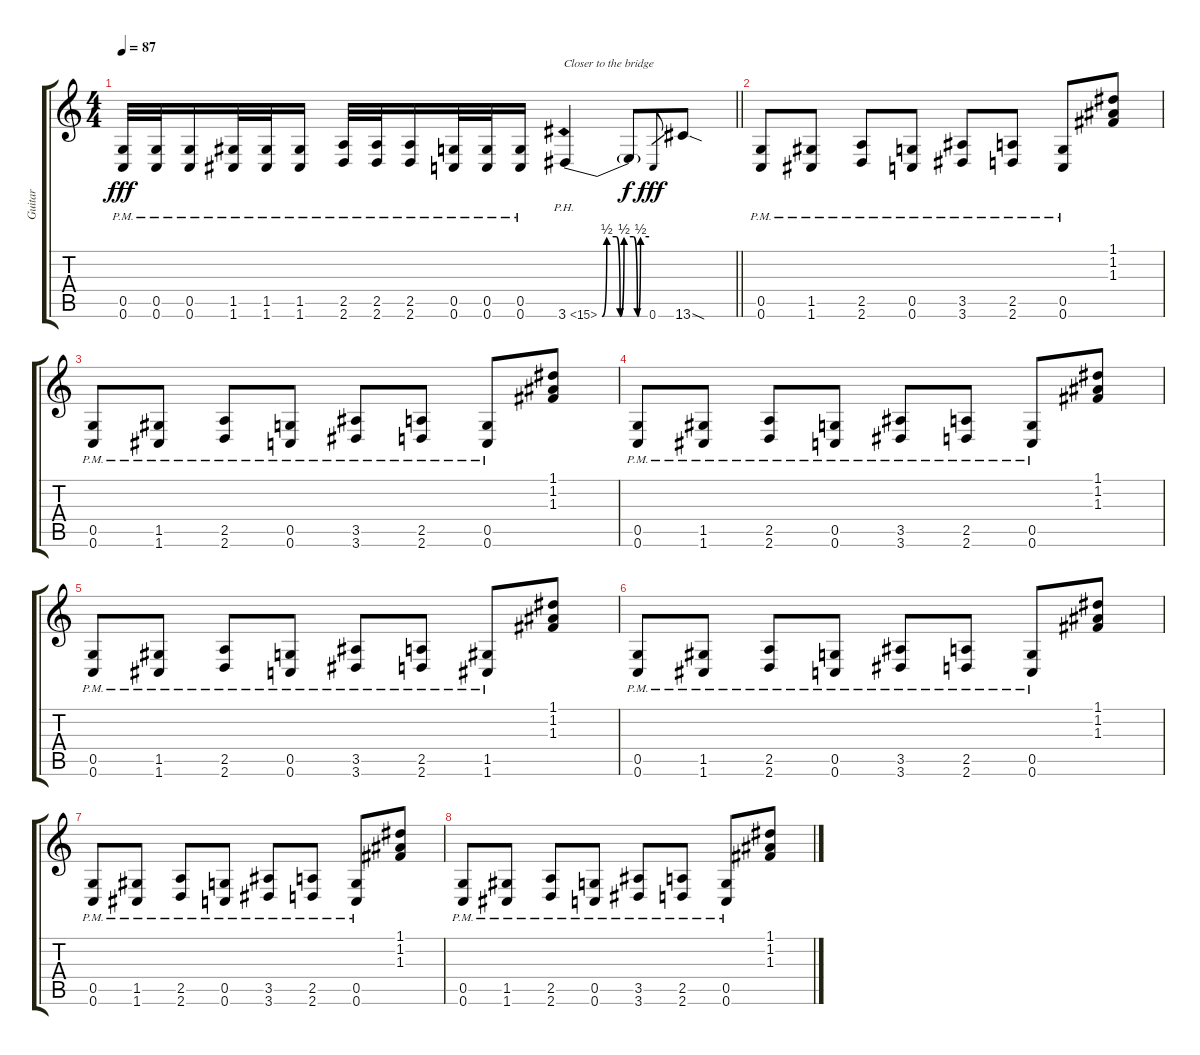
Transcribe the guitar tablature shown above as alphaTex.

\track ("Guitar" "Guitar") {instrument distortionguitar}
\staff {score tabs}
\tuning (D4 A3 F3 C3 G2 C2) {hide}
\ts (4 4)
\tempo 87
\clef g2
\barLineRight lightlight
\ks c
(0.5{pm} 0.6{pm}).32{dy fff} (0.5{pm} 0.6{pm}).32 (0.5{pm} 0.6{pm}).16 (1.5{pm} 1.6{pm}).32 (1.5{pm} 1.6{pm}).32 (1.5{pm} 1.6{pm}).16 (2.5{pm} 2.6{pm}).32 (2.5{pm} 2.6{pm}).32 (2.5{pm} 2.6{pm}).16 (0.5{pm} 0.6{pm}).32 (0.5{pm} 0.6{pm}).32 (0.5{pm} 0.6{pm}).16 3.6{be (custom 0 0 6 2 18 2 23 0 28 2 40 2 45 0 49 2 60 2) ph 12}.4{txt "Closer to the bridge"} 3.6{t}.8{dy f} 0.6.8{gr dy fff} 13.6{sod}.8 |
\section ("" "")
(0.5{pm} 0.6{pm}).8 (1.5{pm} 1.6{pm}).8 (2.5{pm} 2.6{pm}).8 (0.5{pm} 0.6{pm}).8 (3.5{pm} 3.6{pm}).8 (2.5{pm} 2.6{pm}).8 (0.5{pm} 0.6{pm}).8 (1.1 1.2 1.3).8 |
(0.5{pm} 0.6{pm}).8 (1.5{pm} 1.6{pm}).8 (2.5{pm} 2.6{pm}).8 (0.5{pm} 0.6{pm}).8 (3.5{pm} 3.6{pm}).8 (2.5{pm} 2.6{pm}).8 (0.5{pm} 0.6{pm}).8 (1.1 1.2 1.3).8 |
(0.5{pm} 0.6{pm}).8 (1.5{pm} 1.6{pm}).8 (2.5{pm} 2.6{pm}).8 (0.5{pm} 0.6{pm}).8 (3.5{pm} 3.6{pm}).8 (2.5{pm} 2.6{pm}).8 (0.5{pm} 0.6{pm}).8 (1.1 1.2 1.3).8 |
(0.5{pm} 0.6{pm}).8 (1.5{pm} 1.6{pm}).8 (2.5{pm} 2.6{pm}).8 (0.5{pm} 0.6{pm}).8 (3.5{pm} 3.6{pm}).8 (2.5{pm} 2.6{pm}).8 (1.5{pm} 1.6{pm}).8 (1.1 1.2 1.3).8 |
(0.5{pm} 0.6{pm}).8 (1.5{pm} 1.6{pm}).8 (2.5{pm} 2.6{pm}).8 (0.5{pm} 0.6{pm}).8 (3.5{pm} 3.6{pm}).8 (2.5{pm} 2.6{pm}).8 (0.5{pm} 0.6{pm}).8 (1.1 1.2 1.3).8 |
(0.5{pm} 0.6{pm}).8 (1.5{pm} 1.6{pm}).8 (2.5{pm} 2.6{pm}).8 (0.5{pm} 0.6{pm}).8 (3.5{pm} 3.6{pm}).8 (2.5{pm} 2.6{pm}).8 (0.5{pm} 0.6{pm}).8 (1.1 1.2 1.3).8 |
(0.5{pm} 0.6{pm}).8 (1.5{pm} 1.6{pm}).8 (2.5{pm} 2.6{pm}).8 (0.5{pm} 0.6{pm}).8 (3.5{pm} 3.6{pm}).8 (2.5{pm} 2.6{pm}).8 (0.5{pm} 0.6{pm}).8 (1.1 1.2 1.3).8
